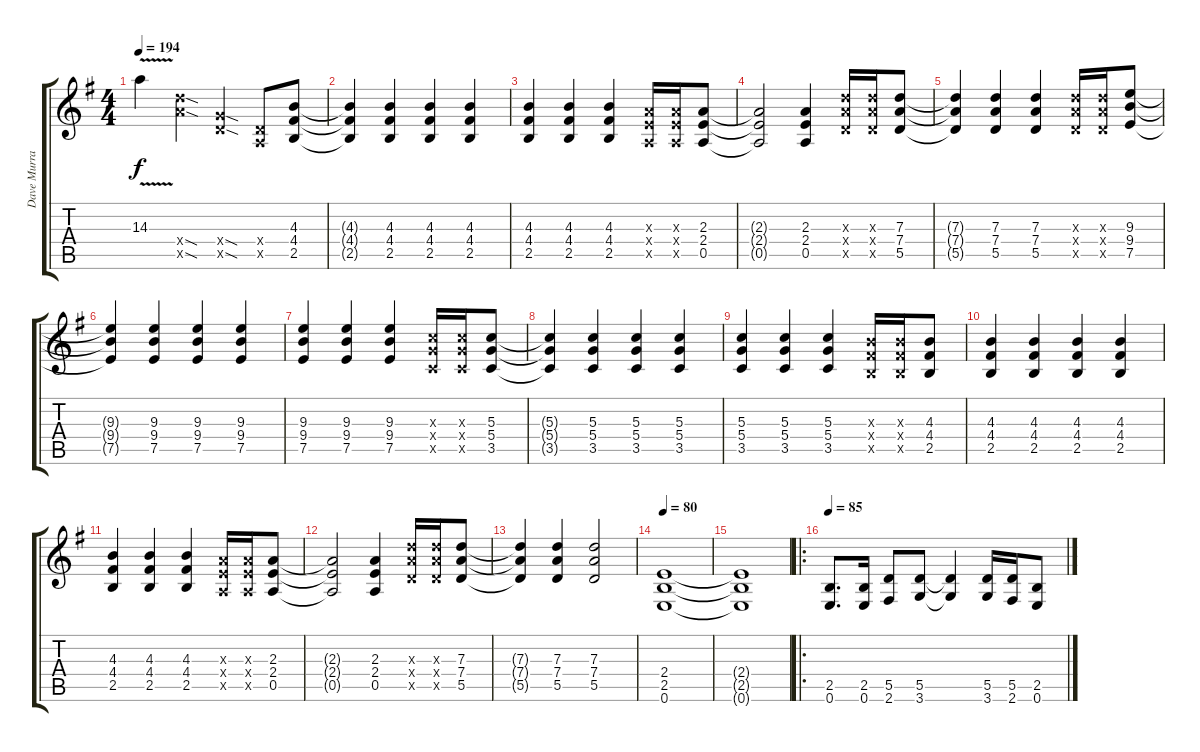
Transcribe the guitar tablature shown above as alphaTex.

\track ("Dave Murray" "Dave Murra") {instrument distortionguitar}
\staff {score tabs}
\tuning (E4 B3 G3 D3 A2 E2) {hide}
\ts (4 4)
\tempo 194
\clef g2
\ks g
14.3{v t}.4{dy f} (12.4{sod x} 12.5{sod x}).4{instrument distortionguitar} (5.4{sod x} 5.5{sod x}).4 (0.4{x} 0.5{x}).8 (4.3 4.4 2.5).8 |
(4.3{t} 4.4{t} 2.5{t}).4 (4.3 4.4 2.5).4 (4.3 4.4 2.5).4 (4.3 4.4 2.5).4 |
(4.3 4.4 2.5).4 (4.3 4.4 2.5).4 (4.3 4.4 2.5).4 (2.3{x} 2.4{x} 0.5{x}).16 (2.3{x} 2.4{x} 0.5{x}).16 (2.3 2.4 0.5).8 |
(2.3{t} 2.4{t} 0.5{t}).2 (2.3 2.4 0.5).4 (7.3{x} 7.4{x} 5.5{x}).16 (7.3{x} 7.4{x} 5.5{x}).16 (7.3 7.4 5.5).8 |
(7.3{t} 7.4{t} 5.5{t}).4 (7.3 7.4 5.5).4 (7.3 7.4 5.5).4 (7.3{x} 7.4{x} 5.5{x}).16 (7.3{x} 7.4{x} 5.5{x}).16 (9.3 9.4 7.5).8 |
(9.3{t} 9.4{t} 7.5{t}).4 (9.3 9.4 7.5).4 (9.3 9.4 7.5).4 (9.3 9.4 7.5).4 |
(9.3 9.4 7.5).4 (9.3 9.4 7.5).4 (9.3 9.4 7.5).4 (5.3{x} 5.4{x} 3.5{x}).16 (5.3{x} 5.4{x} 3.5{x}).16 (5.3 5.4 3.5).8 |
(5.3{t} 5.4{t} 3.5{t}).4 (5.3 5.4 3.5).4 (5.3 5.4 3.5).4 (5.3 5.4 3.5).4 |
(5.3 5.4 3.5).4 (5.3 5.4 3.5).4 (5.3 5.4 3.5).4 (4.3{x} 4.4{x} 2.5{x}).16 (4.3{x} 4.4{x} 2.5{x}).16 (4.3 4.4 2.5).8 |
(4.3 4.4 2.5).4 (4.3 4.4 2.5).4 (4.3 4.4 2.5).4 (4.3 4.4 2.5).4 |
(4.3 4.4 2.5).4 (4.3 4.4 2.5).4 (4.3 4.4 2.5).4 (2.3{x} 2.4{x} 0.5{x}).16 (2.3{x} 2.4{x} 0.5{x}).16 (2.3 2.4 0.5).8 |
(2.3{t} 2.4{t} 0.5{t}).2 (2.3 2.4 0.5).4 (7.3{x} 7.4{x} 5.5{x}).16 (7.3{x} 7.4{x} 5.5{x}).16 (7.3 7.4 5.5).8 |
(7.3{t} 7.4{t} 5.5{t}).4 (7.3 7.4 5.5).4 (7.3 7.4 5.5).2 |
\tempo 80
(2.4 2.5 0.6).1 |
(2.4{t} 2.5{t} 0.6{t}).1 |
\ro
\tempo 85
(2.5 0.6).8{d} (2.5 0.6).16 (5.5 2.6).8 (5.5 3.6).8 (5.5{t} 3.6{t}).4 (5.5 3.6).16 (5.5 2.6).16 (2.5 0.6).8
